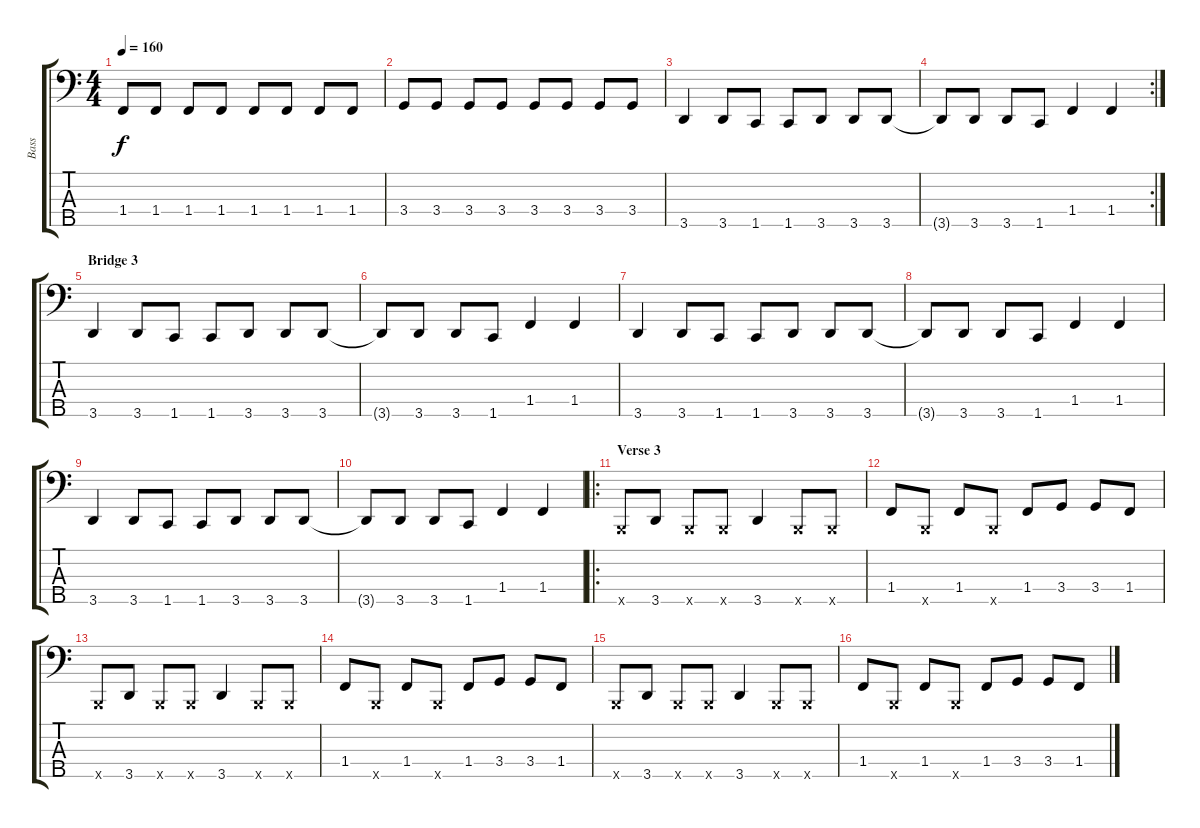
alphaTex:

\track ("Bass" "Bass") {instrument electricbassfinger}
\staff {score tabs}
\tuning (G2 D2 A1 E1 B0) {hide}
\ts (4 4)
\tempo 160
\clef f4
\ks c
1.4.8{dy f} 1.4.8 1.4.8 1.4.8 1.4.8 1.4.8 1.4.8 1.4.8 |
3.4.8 3.4.8 3.4.8 3.4.8 3.4.8 3.4.8 3.4.8 3.4.8 |
3.5.4 3.5.8 1.5.8 1.5.8 3.5.8 3.5.8 3.5.8 |
\rc 2
3.5{t}.8 3.5.8 3.5.8 1.5.8 1.4.4 1.4.4 |
\section ("" "Bridge 3")
3.5.4 3.5.8 1.5.8 1.5.8 3.5.8 3.5.8 3.5.8 |
3.5{t}.8 3.5.8 3.5.8 1.5.8 1.4.4 1.4.4 |
3.5.4 3.5.8 1.5.8 1.5.8 3.5.8 3.5.8 3.5.8 |
3.5{t}.8 3.5.8 3.5.8 1.5.8 1.4.4 1.4.4 |
3.5.4 3.5.8 1.5.8 1.5.8 3.5.8 3.5.8 3.5.8 |
3.5{t}.8 3.5.8 3.5.8 1.5.8 1.4.4 1.4.4 |
\ro
\section ("" "Verse 3")
0.5{x}.8 3.5.8 0.5{x}.8 0.5{x}.8 3.5.4 0.5{x}.8 0.5{x}.8 |
1.4.8 0.5{x}.8 1.4.8 0.5{x}.8 1.4.8 3.4.8 3.4.8 1.4.8 |
0.5{x}.8 3.5.8 0.5{x}.8 0.5{x}.8 3.5.4 0.5{x}.8 0.5{x}.8 |
1.4.8 0.5{x}.8 1.4.8 0.5{x}.8 1.4.8 3.4.8 3.4.8 1.4.8 |
0.5{x}.8 3.5.8 0.5{x}.8 0.5{x}.8 3.5.4 0.5{x}.8 0.5{x}.8 |
1.4.8 0.5{x}.8 1.4.8 0.5{x}.8 1.4.8 3.4.8 3.4.8 1.4.8
